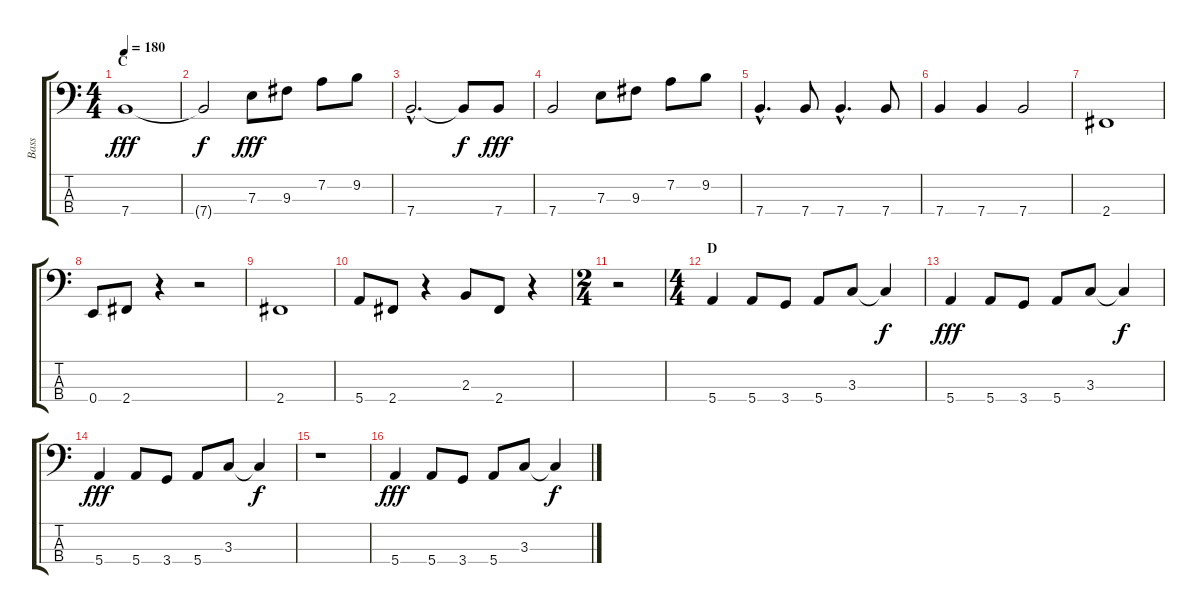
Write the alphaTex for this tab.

\track ("Bass" "Bass") {instrument electricbassfinger}
\staff {score tabs}
\tuning (G2 D2 A1 E1) {hide}
\ts (4 4)
\section ("" "C")
\tempo 180
\clef f4
\ks c
7.4.1{dy fff} |
7.4{t}.2{dy f} 7.3.8{dy fff} 9.3.8 7.2.8 9.2.8 |
7.4{hac}.2{d} 7.4{t}.8{dy f} 7.4.8{dy fff} |
7.4.2 7.3.8 9.3.8 7.2.8 9.2.8 |
7.4{hac}.4{d} 7.4.8 7.4{hac}.4{d} 7.4.8 |
7.4.4 7.4.4 7.4.2 |
2.4.1 |
0.4.8 2.4.8 r.4 r.2 |
2.4.1 |
5.4.8 2.4.8 r.4 2.3.8 2.4.8 r.4 |
\ts (2 4)
r.2 |
\ts (4 4)
\section ("" "D")
5.4.4 5.4.8 3.4.8 5.4.8 3.3.8 3.3{t}.4{dy f} |
5.4.4{dy fff} 5.4.8 3.4.8 5.4.8 3.3.8 3.3{t}.4{dy f} |
5.4.4{dy fff} 5.4.8 3.4.8 5.4.8 3.3.8 3.3{t}.4{dy f} |
r.1 |
5.4.4{dy fff} 5.4.8 3.4.8 5.4.8 3.3.8 3.3{t}.4{dy f}
